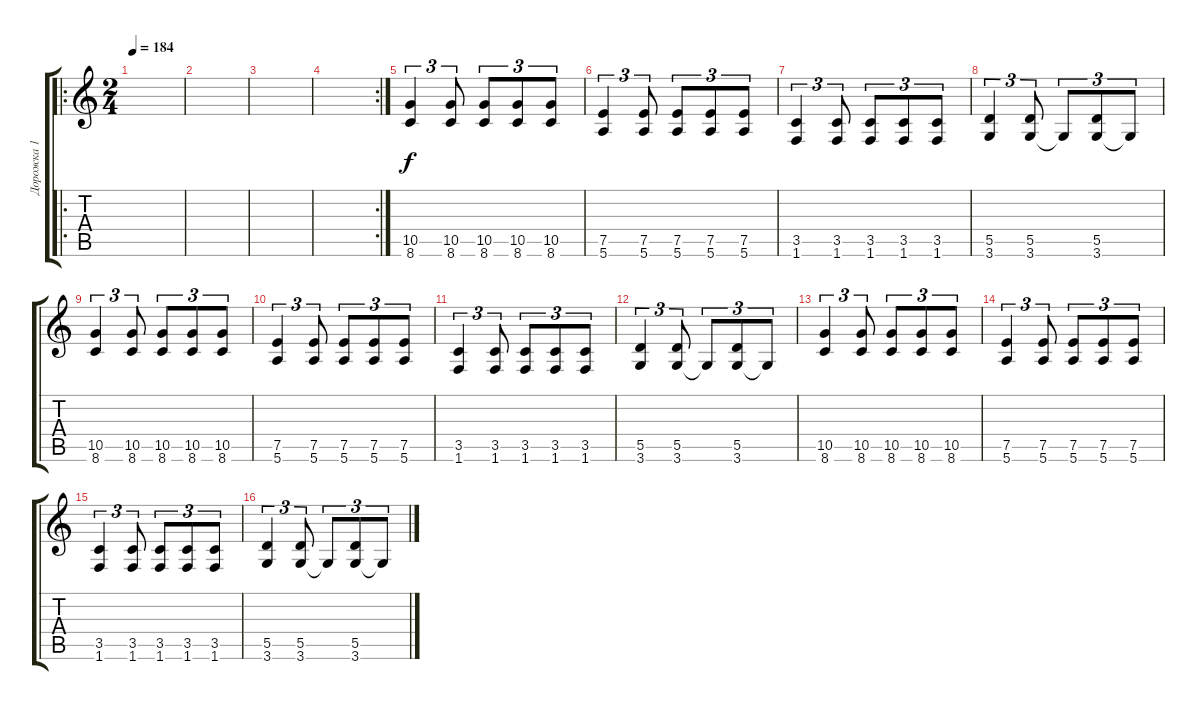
\track ("Дорожка 1" "Дорожка 1") {instrument distortionguitar}
\staff {score tabs}
\tuning (E4 B3 G3 D3 A2 E2) {hide}
\ro
\ts (2 4)
\tempo 184
\clef g2
\ks c
|
|
|
\rc 2
|
(10.5 8.6).4{tu (3 2) volume 10} (10.5 8.6).8{tu (3 2)} (10.5 8.6).8{tu (3 2)} (10.5 8.6).8{tu (3 2)} (10.5 8.6).8{tu (3 2)} |
(7.5 5.6).4{tu (3 2)} (7.5 5.6).8{tu (3 2)} (7.5 5.6).8{tu (3 2)} (7.5 5.6).8{tu (3 2)} (7.5 5.6).8{tu (3 2)} |
(3.5 1.6).4{tu (3 2)} (3.5 1.6).8{tu (3 2)} (3.5 1.6).8{tu (3 2)} (3.5 1.6).8{tu (3 2)} (3.5 1.6).8{tu (3 2)} |
(5.5 3.6).4{tu (3 2)} (5.5 3.6).8{tu (3 2)} 3.6{t}.8{tu (3 2)} (5.5 3.6).8{tu (3 2)} 3.6{t}.8{tu (3 2)} |
(10.5 8.6).4{tu (3 2) volume 10} (10.5 8.6).8{tu (3 2)} (10.5 8.6).8{tu (3 2)} (10.5 8.6).8{tu (3 2)} (10.5 8.6).8{tu (3 2)} |
(7.5 5.6).4{tu (3 2)} (7.5 5.6).8{tu (3 2)} (7.5 5.6).8{tu (3 2)} (7.5 5.6).8{tu (3 2)} (7.5 5.6).8{tu (3 2)} |
(3.5 1.6).4{tu (3 2)} (3.5 1.6).8{tu (3 2)} (3.5 1.6).8{tu (3 2)} (3.5 1.6).8{tu (3 2)} (3.5 1.6).8{tu (3 2)} |
(5.5 3.6).4{tu (3 2)} (5.5 3.6).8{tu (3 2)} 3.6{t}.8{tu (3 2)} (5.5 3.6).8{tu (3 2)} 3.6{t}.8{tu (3 2)} |
(10.5 8.6).4{tu (3 2) volume 10} (10.5 8.6).8{tu (3 2)} (10.5 8.6).8{tu (3 2)} (10.5 8.6).8{tu (3 2)} (10.5 8.6).8{tu (3 2)} |
(7.5 5.6).4{tu (3 2)} (7.5 5.6).8{tu (3 2)} (7.5 5.6).8{tu (3 2)} (7.5 5.6).8{tu (3 2)} (7.5 5.6).8{tu (3 2)} |
(3.5 1.6).4{tu (3 2)} (3.5 1.6).8{tu (3 2)} (3.5 1.6).8{tu (3 2)} (3.5 1.6).8{tu (3 2)} (3.5 1.6).8{tu (3 2)} |
(5.5 3.6).4{tu (3 2)} (5.5 3.6).8{tu (3 2)} 3.6{t}.8{tu (3 2)} (5.5 3.6).8{tu (3 2)} 3.6{t}.8{tu (3 2)}
